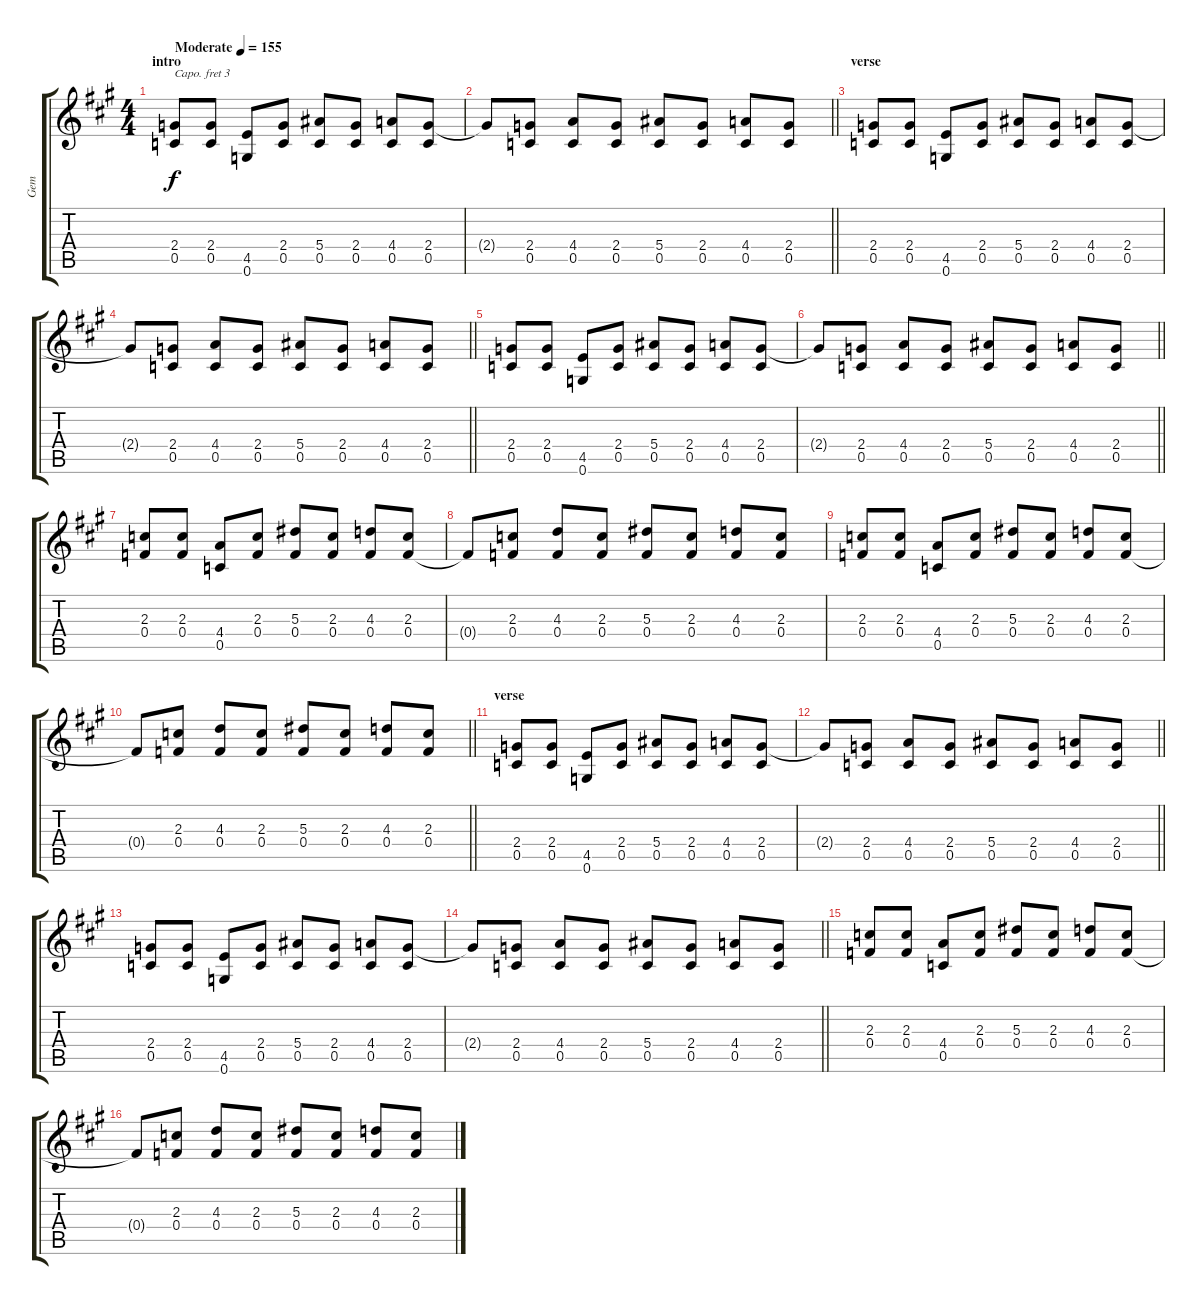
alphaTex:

\track ("Gem" "Gem") {instrument overdrivenguitar}
\staff {score tabs}
\capo 3
\tuning (E4 B3 G3 D3 A2 E2) {hide}
\ts (4 4)
\section ("" "intro")
\tempo (155 "Moderate")
\clef g2
\ks a
(2.4 0.5).8{dy f instrument overdrivenguitar} (2.4 0.5).8 (4.5 0.6).8 (2.4 0.5).8 (5.4 0.5).8 (2.4 0.5).8 (4.4 0.5).8 (2.4 0.5).8 |
\barLineRight lightlight
2.4{t}.8 (2.4 0.5).8 (4.4 0.5).8 (2.4 0.5).8 (5.4 0.5).8 (2.4 0.5).8 (4.4 0.5).8 (2.4 0.5).8 |
\section ("" "verse")
(2.4 0.5).8 (2.4 0.5).8 (4.5 0.6).8 (2.4 0.5).8 (5.4 0.5).8 (2.4 0.5).8 (4.4 0.5).8 (2.4 0.5).8 |
\barLineRight lightlight
2.4{t}.8 (2.4 0.5).8 (4.4 0.5).8 (2.4 0.5).8 (5.4 0.5).8 (2.4 0.5).8 (4.4 0.5).8 (2.4 0.5).8 |
(2.4 0.5).8 (2.4 0.5).8 (4.5 0.6).8 (2.4 0.5).8 (5.4 0.5).8 (2.4 0.5).8 (4.4 0.5).8 (2.4 0.5).8 |
\barLineRight lightlight
2.4{t}.8 (2.4 0.5).8 (4.4 0.5).8 (2.4 0.5).8 (5.4 0.5).8 (2.4 0.5).8 (4.4 0.5).8 (2.4 0.5).8 |
(2.3 0.4).8 (2.3 0.4).8 (4.4 0.5).8 (2.3 0.4).8 (5.3 0.4).8 (2.3 0.4).8 (4.3 0.4).8 (2.3 0.4).8 |
0.4{t}.8 (2.3 0.4).8 (4.3 0.4).8 (2.3 0.4).8 (5.3 0.4).8 (2.3 0.4).8 (4.3 0.4).8 (2.3 0.4).8 |
(2.3 0.4).8 (2.3 0.4).8 (4.4 0.5).8 (2.3 0.4).8 (5.3 0.4).8 (2.3 0.4).8 (4.3 0.4).8 (2.3 0.4).8 |
\barLineRight lightlight
0.4{t}.8 (2.3 0.4).8 (4.3 0.4).8 (2.3 0.4).8 (5.3 0.4).8 (2.3 0.4).8 (4.3 0.4).8 (2.3 0.4).8 |
\section ("" "verse")
(2.4 0.5).8 (2.4 0.5).8 (4.5 0.6).8 (2.4 0.5).8 (5.4 0.5).8 (2.4 0.5).8 (4.4 0.5).8 (2.4 0.5).8 |
\barLineRight lightlight
2.4{t}.8 (2.4 0.5).8 (4.4 0.5).8 (2.4 0.5).8 (5.4 0.5).8 (2.4 0.5).8 (4.4 0.5).8 (2.4 0.5).8 |
(2.4 0.5).8 (2.4 0.5).8 (4.5 0.6).8 (2.4 0.5).8 (5.4 0.5).8 (2.4 0.5).8 (4.4 0.5).8 (2.4 0.5).8 |
\barLineRight lightlight
2.4{t}.8 (2.4 0.5).8 (4.4 0.5).8 (2.4 0.5).8 (5.4 0.5).8 (2.4 0.5).8 (4.4 0.5).8 (2.4 0.5).8 |
(2.3 0.4).8 (2.3 0.4).8 (4.4 0.5).8 (2.3 0.4).8 (5.3 0.4).8 (2.3 0.4).8 (4.3 0.4).8 (2.3 0.4).8 |
0.4{t}.8 (2.3 0.4).8 (4.3 0.4).8 (2.3 0.4).8 (5.3 0.4).8 (2.3 0.4).8 (4.3 0.4).8 (2.3 0.4).8
